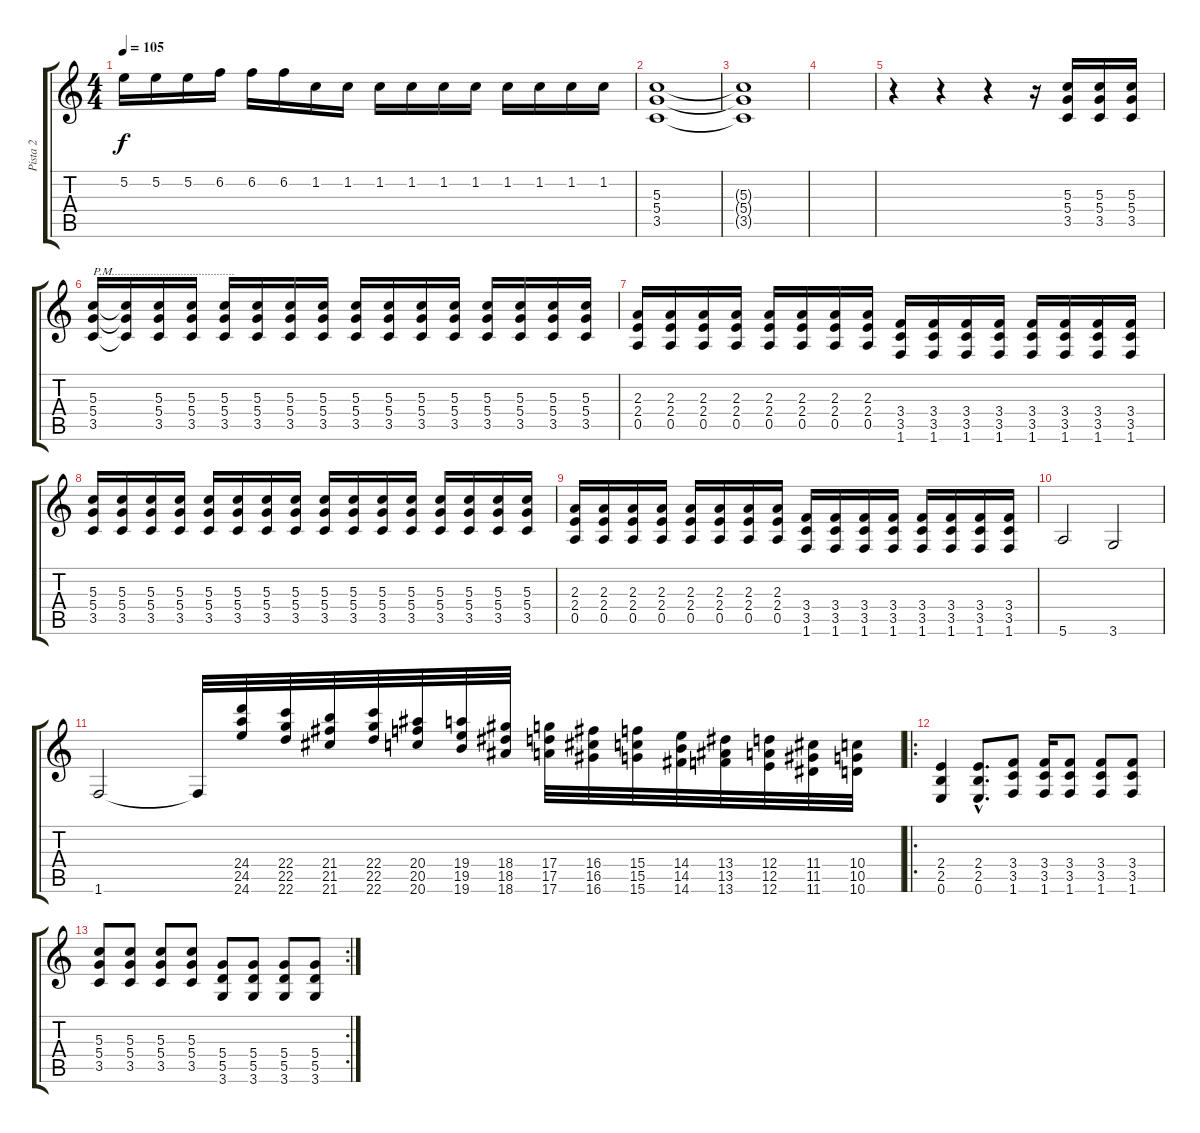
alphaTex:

\track ("Pista 2" "Pista 2") {instrument distortionguitar}
\staff {score tabs}
\tuning (E4 B3 G3 D3 A2 E2) {hide}
\ts (4 4)
\tempo 105
\clef g2
\ks c
5.2.16{dy f} 5.2.16 5.2.16 6.2.16 6.2.16 6.2.16 1.2.16 1.2.16 1.2.16 1.2.16 1.2.16 1.2.16 1.2.16 1.2.16 1.2.16 1.2.16 |
(5.3 5.4 3.5).1 |
(5.3{t} 5.4{t} 3.5{t}).1 |
|
r.4 r.4 r.4 r.16 (5.3 5.4 3.5).16 (5.3 5.4 3.5).16 (5.3 5.4 3.5).16 |
(5.3 5.4 3.5).16{txt "P.M........................................."} (5.3{t} 5.4{t} 3.5{t}).16 (5.3 5.4 3.5).16{instrument electricguitarmuted} (5.3 5.4 3.5).16 (5.3 5.4 3.5).16 (5.3 5.4 3.5).16 (5.3 5.4 3.5).16 (5.3 5.4 3.5).16 (5.3 5.4 3.5).16 (5.3 5.4 3.5).16 (5.3 5.4 3.5).16 (5.3 5.4 3.5).16 (5.3 5.4 3.5).16 (5.3 5.4 3.5).16 (5.3 5.4 3.5).16 (5.3 5.4 3.5).16 |
(2.3 2.4 0.5).16 (2.3 2.4 0.5).16 (2.3 2.4 0.5).16 (2.3 2.4 0.5).16 (2.3 2.4 0.5).16 (2.3 2.4 0.5).16 (2.3 2.4 0.5).16 (2.3 2.4 0.5).16 (3.4 3.5 1.6).16 (3.4 3.5 1.6).16 (3.4 3.5 1.6).16 (3.4 3.5 1.6).16 (3.4 3.5 1.6).16 (3.4 3.5 1.6).16 (3.4 3.5 1.6).16 (3.4 3.5 1.6).16 |
(5.3 5.4 3.5).16 (5.3 5.4 3.5).16 (5.3 5.4 3.5).16 (5.3 5.4 3.5).16 (5.3 5.4 3.5).16 (5.3 5.4 3.5).16 (5.3 5.4 3.5).16 (5.3 5.4 3.5).16 (5.3 5.4 3.5).16 (5.3 5.4 3.5).16 (5.3 5.4 3.5).16 (5.3 5.4 3.5).16 (5.3 5.4 3.5).16 (5.3 5.4 3.5).16 (5.3 5.4 3.5).16 (5.3 5.4 3.5).16 |
(2.3 2.4 0.5).16 (2.3 2.4 0.5).16 (2.3 2.4 0.5).16 (2.3 2.4 0.5).16 (2.3 2.4 0.5).16 (2.3 2.4 0.5).16 (2.3 2.4 0.5).16 (2.3 2.4 0.5).16 (3.4 3.5 1.6).16 (3.4 3.5 1.6).16 (3.4 3.5 1.6).16 (3.4 3.5 1.6).16 (3.4 3.5 1.6).16 (3.4 3.5 1.6).16 (3.4 3.5 1.6).16 (3.4 3.5 1.6).16 |
5.6.2{instrument distortionguitar} 3.6.2 |
1.6.2 1.6{t}.32 (24.4 24.5 24.6).32 (22.4 22.5 22.6).32 (21.4 21.5 21.6).32 (22.4 22.5 22.6).32 (20.4 20.5 20.6).32 (19.4 19.5 19.6).32 (18.4 18.5 18.6).32 (17.4 17.5 17.6).32 (16.4 16.5 16.6).32 (15.4 15.5 15.6).32 (14.4 14.5 14.6).32 (13.4 13.5 13.6).32 (12.4 12.5 12.6).32 (11.4 11.5 11.6).32 (10.4 10.5 10.6).32 |
\ro
(2.4 2.5 0.6).4 (2.4{hac} 2.5{hac} 0.6{hac}).8{d} (3.4 3.5 1.6).8 (3.4 3.5 1.6).16 (3.4 3.5 1.6).8 (3.4 3.5 1.6).8 (3.4 3.5 1.6).8 |
\rc 2
(5.3 5.4 3.5).8 (5.3 5.4 3.5).8 (5.3 5.4 3.5).8 (5.3 5.4 3.5).8 (5.4 5.5 3.6).8 (5.4 5.5 3.6).8 (5.4 5.5 3.6).8 (5.4 5.5 3.6).8
